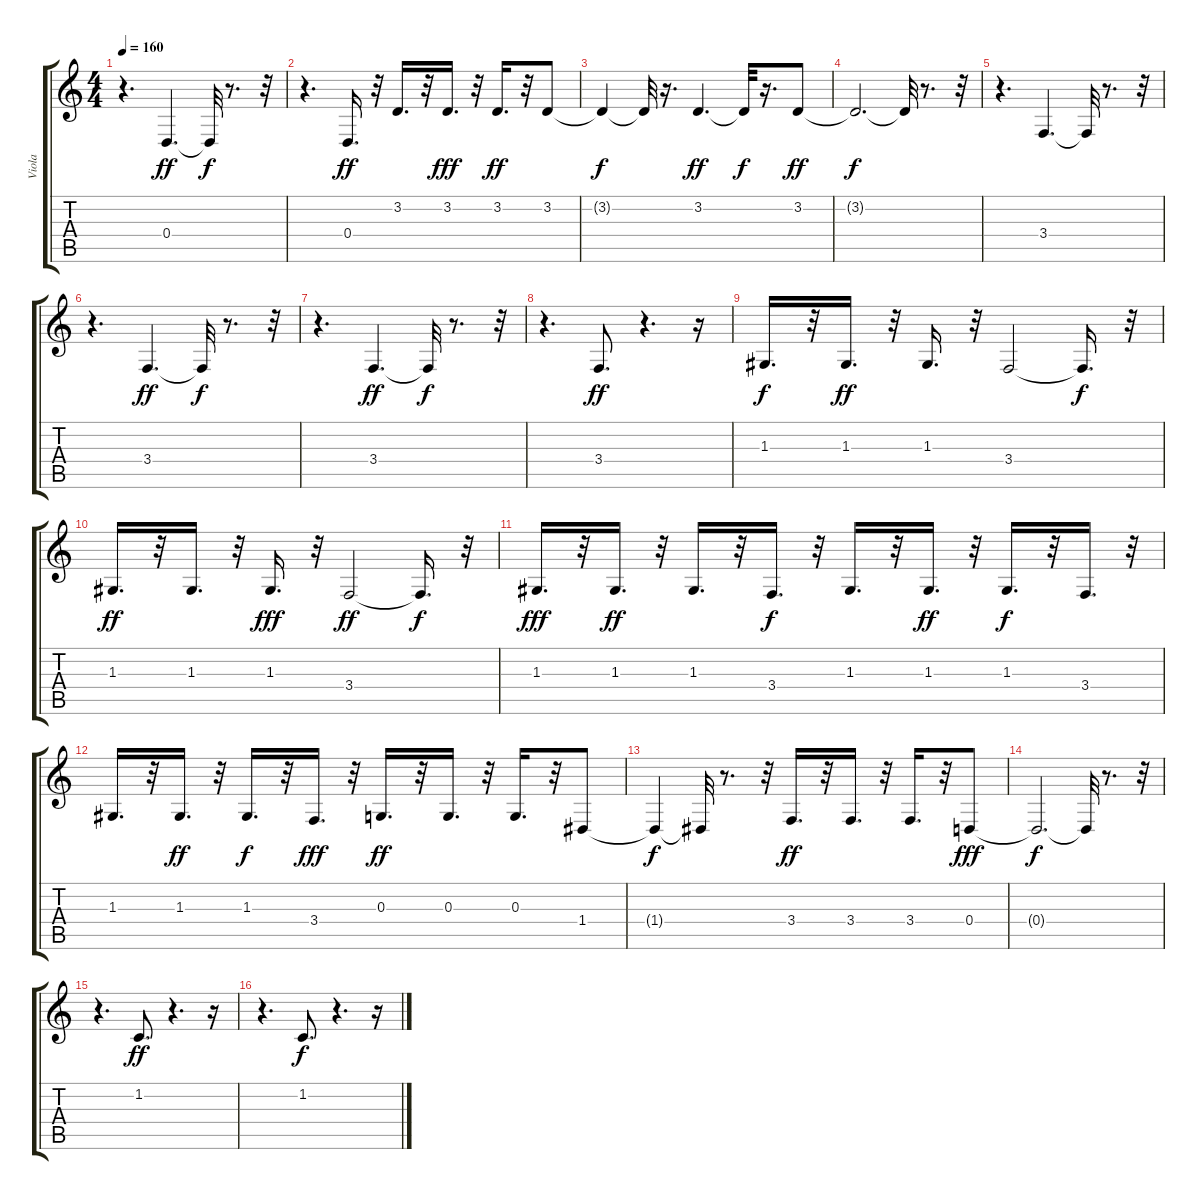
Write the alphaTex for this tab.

\track ("Viola" "Viola") {instrument viola}
\staff {score tabs}
\tuning (E4 B3 G3 D3 A2 E2) {hide}
\ts (4 4)
\tempo 160
\clef g2
\ks c
r.4{d dy f} 0.4.4{d dy ff} 0.4{t}.32{dy f} r.8{d} r.32 |
r.4{d} 0.4.16{d dy ff} r.32 3.2.16{d} r.32 3.2.16{d dy fff} r.32 3.2.16{d dy ff} r.32 3.2.8 |
3.2{t}.4{dy f} 3.2{t}.32 r.16{d} 3.2.4{d dy ff} 3.2{t}.32{dy f} r.16{d} 3.2.8{dy ff} |
3.2{t}.2{d dy f} 3.2{t}.32 r.8{d} r.32 |
r.4{d} 3.4.4{d} 3.4{t}.32 r.8{d} r.32 |
r.4{d} 3.4.4{d dy ff} 3.4{t}.32{dy f} r.8{d} r.32 |
r.4{d} 3.4.4{d dy ff} 3.4{t}.32{dy f} r.8{d} r.32 |
r.4{d} 3.4.8{d dy ff} r.4{d} r.16 |
1.3.16{d dy f} r.32 1.3.16{d dy ff} r.32 1.3.16{d} r.32 3.4.2 3.4{t}.16{d dy f} r.32 |
1.3.16{d dy ff} r.32 1.3.16{d} r.32 1.3.16{d dy fff} r.32 3.4.2{dy ff} 3.4{t}.16{d dy f} r.32 |
1.3.16{d dy fff} r.32 1.3.16{d dy ff} r.32 1.3.16{d} r.32 3.4.16{d dy f} r.32 1.3.16{d} r.32 1.3.16{d dy ff} r.32 1.3.16{d dy f} r.32 3.4.16{d} r.32 |
1.3.16{d} r.32 1.3.16{d dy ff} r.32 1.3.16{d dy f} r.32 3.4.16{d dy fff} r.32 0.3.16{d dy ff} r.32 0.3.16{d} r.32 0.3.16{d} r.32 1.4.8 |
1.4{t}.4{dy f} 1.4{t}.32 r.8{d} r.32 3.4.16{d dy ff} r.32 3.4.16{d} r.32 3.4.16{d} r.32 0.4.8{dy fff} |
0.4{t}.2{d dy f} 0.4{t}.32 r.8{d} r.32 |
r.4{d} 1.2.8{d dy ff} r.4{d} r.16 |
r.4{d} 1.2.8{d dy f} r.4{d} r.16
